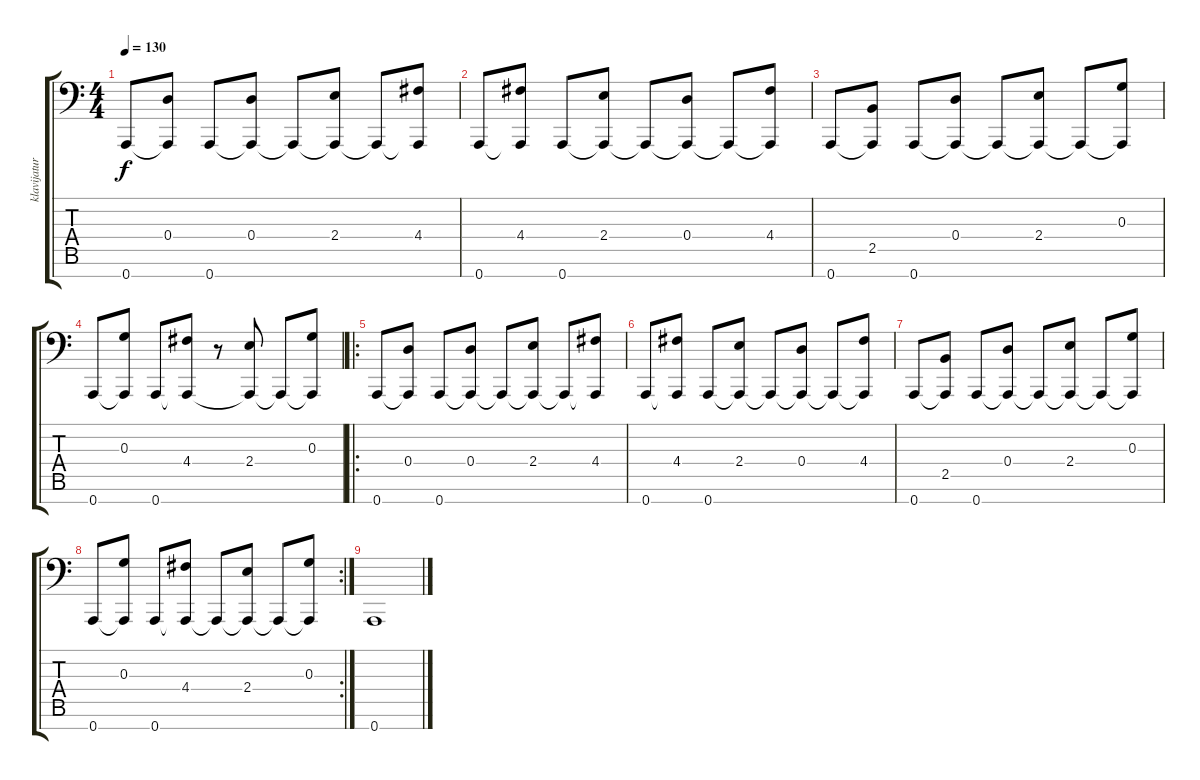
\track ("klavijatura" "klavijatur") {instrument lead2sawtooth}
\staff {score tabs}
\tuning (E4 B3 G3 D3 A2 E2 A1) {hide}
\ts (4 4)
\tempo 130
\clef f4
\ks c
0.7.8{dy f instrument lead2sawtooth} (0.4 0.7{t}).8 0.7.8 (0.4 0.7{t}).8 0.7{t}.8 (2.4 0.7{t}).8 0.7{t}.8 (4.4 0.7{t}).8 |
0.7.8 (4.4 0.7{t}).8 0.7.8 (2.4 0.7{t}).8 0.7{t}.8 (0.4 0.7{t}).8 0.7{t}.8 (4.4 0.7{t}).8 |
0.7.8 (2.5 0.7{t}).8 0.7.8 (0.4 0.7{t}).8 0.7{t}.8 (2.4 0.7{t}).8 0.7{t}.8 (0.3 0.7{t}).8 |
0.7.8 (0.3 0.7{t}).8 0.7.8 (4.4 0.7{t}).8 r.8 (2.4 0.7{t}).8 0.7{t}.8 (0.3 0.7{t}).8 |
\ro
0.7.8 (0.4 0.7{t}).8 0.7.8 (0.4 0.7{t}).8 0.7{t}.8 (2.4 0.7{t}).8 0.7{t}.8 (4.4 0.7{t}).8 |
0.7.8 (4.4 0.7{t}).8 0.7.8 (2.4 0.7{t}).8 0.7{t}.8 (0.4 0.7{t}).8 0.7{t}.8 (4.4 0.7{t}).8 |
0.7.8 (2.5 0.7{t}).8 0.7.8 (0.4 0.7{t}).8 0.7{t}.8 (2.4 0.7{t}).8 0.7{t}.8 (0.3 0.7{t}).8 |
\rc 2
0.7.8 (0.3 0.7{t}).8 0.7.8 (4.4 0.7{t}).8 0.7{t}.8 (2.4 0.7{t}).8 0.7{t}.8 (0.3 0.7{t}).8 |
0.7.1
